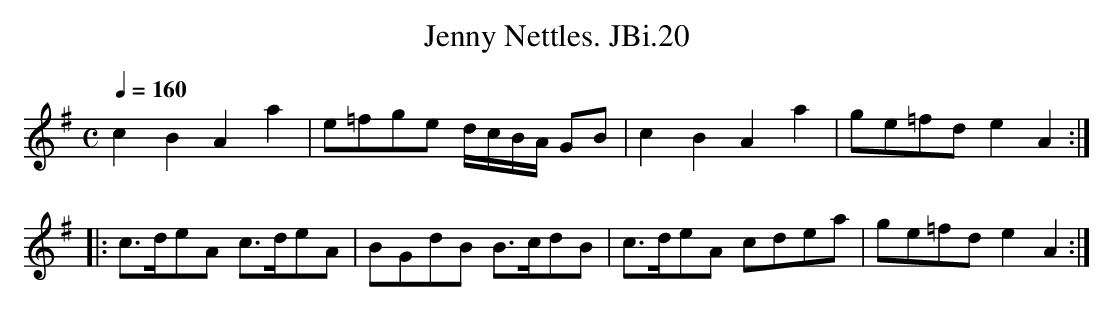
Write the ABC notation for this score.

X:1
T:Jenny Nettles. JBi.20
M:C
L:1/8
Q:1/4=160
K:Ador
c2B2A2a2|e=fge d/c/B/A/ GB|c2B2A2a2|ge=fde2A2:|
|:c>deA c>deA|BGdB B>cdB|c>deA cdea|ge=fde2A2:|
